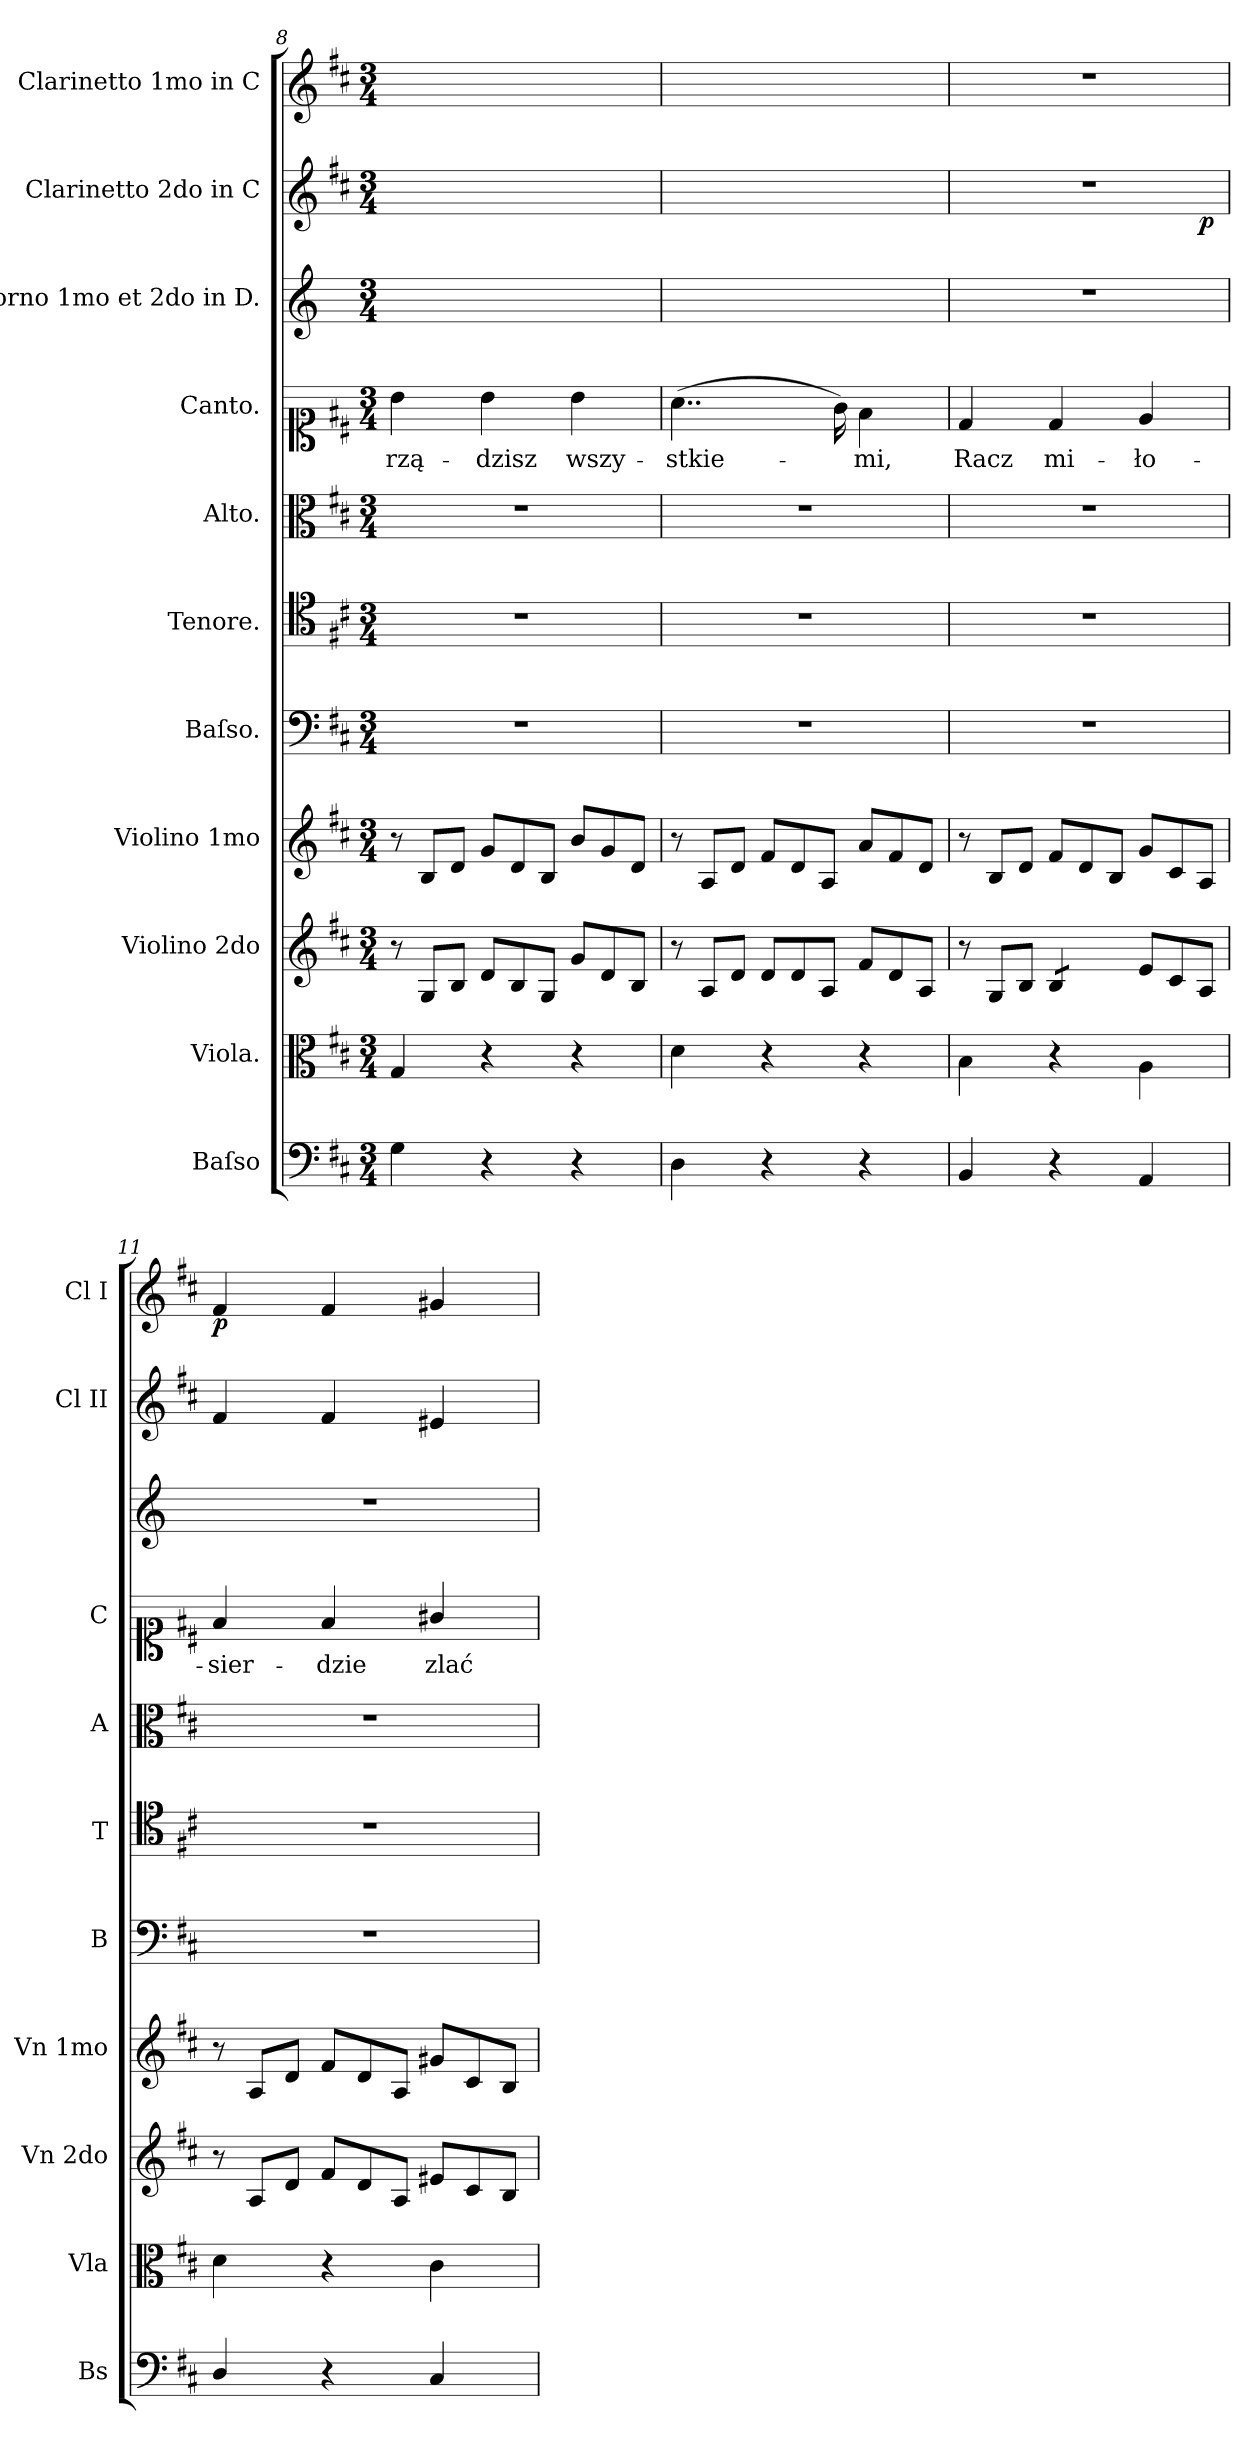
**kern	**kern	**kern	**kern	**kern	**kern	**kern	**kern	**text	**kern	**kern	**dynam	**kern	**dynam
*part11	*part10	*part9	*part8	*part7	*part6	*part5	*part4	*part4	*part3	*part2	*part2	*part1	*part1
*staff11	*staff10	*staff9	*staff8	*staff7	*staff6	*staff5	*staff4	*staff4	*staff3	*staff2	*staff2	*staff1	*staff1
*I"Baſso	*I"Viola.	*I"Violino 2do	*I"Violino 1mo	*I"Baſso.	*I"Tenore.	*I"Alto.	*I"Canto.	*	*I"Corno 1mo et 2do in D.	*I"Clarinetto 2do in C	*	*I"Clarinetto 1mo in C	*
*I'Bs	*I'Vla	*I'Vn 2do	*I'Vn 1mo	*I'B	*I'T	*I'A	*I'C	*	*	*I'Cl II	*	*I'Cl I	*
*clefF4	*clefC3	*clefG2	*clefG2	*clefF4	*clefC4	*clefC3	*clefC1	*	*clefG2	*clefG2	*	*clefG2	*
*	*	*	*	*	*	*	*	*	*ITrd-1c-2	*	*	*	*
*k[f#c#]	*k[f#c#]	*k[f#c#]	*k[f#c#]	*k[f#c#]	*k[f#c#]	*k[f#c#]	*k[f#c#]	*	*k[f#c#]	*k[f#c#]	*	*k[f#c#]	*
*D:	*D:	*D:	*D:	*D:	*D:	*D:	*D:	*	*	*D:	*	*D:	*
*M3/4	*M3/4	*M3/4	*M3/4	*M3/4	*M3/4	*M3/4	*M3/4	*	*M3/4	*M3/4	*	*M3/4	*
*	*	*Xtuplet	*Xtuplet	*	*	*	*	*	*	*	*	*	*
=8	=8	=8	=8	=8	=8	=8	=8	=8	=8	=8	=8	=8	=8
4G\	4G/	12r	12r	2.r	2.r	2.r	4b\	rzą-	2.ryy	2.ryy	.	2.ryy	.
.	.	12G/L	12B/L	.	.	.	.	.	.	.	.	.	.
.	.	12B/J	12d/J	.	.	.	.	.	.	.	.	.	.
4r	4r	12d/L	12g/L	.	.	.	4b\	-dzisz	.	.	.	.	.
.	.	12B/	12d/	.	.	.	.	.	.	.	.	.	.
.	.	12G/J	12B/J	.	.	.	.	.	.	.	.	.	.
4r	4r	12g/L	12b\L	.	.	.	4b\	wszy-	.	.	.	.	.
.	.	12d/	12g/	.	.	.	.	.	.	.	.	.	.
.	.	12B/J	12d/J	.	.	.	.	.	.	.	.	.	.
=9	=9	=9	=9	=9	=9	=9	=9	=9	=9	=9	=9	=9	=9
4D\	4d\	12r	12r	2.r	2.r	2.r	(>4..a\	-stkie-	2.ryy	2.ryy	.	2.ryy	.
.	.	12A/L	12A/L	.	.	.	.	.	.	.	.	.	.
.	.	12d/J	12d/J	.	.	.	.	.	.	.	.	.	.
4r	4r	12d/L	12f#/L	.	.	.	.	.	.	.	.	.	.
.	.	12d/	12d/	.	.	.	.	.	.	.	.	.	.
.	.	12A/J	12A/J	.	.	.	.	.	.	.	.	.	.
.	.	.	.	.	.	.	16g\)	.	.	.	.	.	.
4r	4r	12f#/L	12a/L	.	.	.	4f#\	-mi,	.	.	.	.	.
.	.	12d/	12f#/	.	.	.	.	.	.	.	.	.	.
.	.	12A/J	12d/J	.	.	.	.	.	.	.	.	.	.
=10	=10	=10	=10	=10	=10	=10	=10	=10	=10	=10	=10	=10	=10
*	*	*	*	*	*	*	*	*	*	*^	*	*	*
4BB/	4B\	12r	12r	2.r	2.r	2.r	4d/	Racz	2.r	2.r	3%2ryy	.	2.r	.
.	.	12G/L	12B/L	.	.	.	.	.	.	.	.	.	.	.
.	.	12B/J	12d/J	.	.	.	.	.	.	.	.	.	.	.
*	*	*tremolo	*	*	*	*	*	*	*	*	*	*	*	*
4r	4r	8B/L	12f#/L	.	.	.	4d/	mi-	.	.	.	.	.	.
.	.	.	12d/	.	.	.	.	.	.	.	.	.	.	.
.	.	8B/J	.	.	.	.	.	.	.	.	.	.	.	.
*	*	*Xtremolo	*	*	*	*	*	*	*	*	*	*	*	*
.	.	.	12B/J	.	.	.	.	.	.	.	.	.	.	.
4AA/	4A\	12e/L	12g/L	.	.	.	4e/	-ło-	.	.	.	.	.	.
.	.	12c#/	12c#/	.	.	.	.	.	.	.	.	.	.	.
.	.	12A/J	12A/J	.	.	.	.	.	.	.	12ryy	p	.	.
*	*	*	*	*	*	*	*	*	*	*v	*v	*	*	*
=11	=11	=11	=11	=11	=11	=11	=11	=11	=11	=11	=11	=11	=11
4D/	4d\	12r	12r	2.r	2.r	2.r	4f#/	-sier-	2.r	4f#/	.	4f#/	p
.	.	12A/L	12A/L	.	.	.	.	.	.	.	.	.	.
.	.	12d/J	12d/J	.	.	.	.	.	.	.	.	.	.
4r	4r	12f#/L	12f#/L	.	.	.	4f#/	-dzie	.	4f#/	.	4f#/	.
.	.	12d/	12d/	.	.	.	.	.	.	.	.	.	.
.	.	12A/J	12A/J	.	.	.	.	.	.	.	.	.	.
4C#/	4c#\	12e#X/L	12g#X/L	.	.	.	4g#X/	zlać	.	4e#X/	.	4g#X/	.
.	.	12c#/	12c#/	.	.	.	.	.	.	.	.	.	.
.	.	12B/J	12B/J	.	.	.	.	.	.	.	.	.	.
=	=	=	=	=	=	=	=	=	=	=	=	=	=
*-	*-	*-	*-	*-	*-	*-	*-	*-	*-	*-	*-	*-	*-
